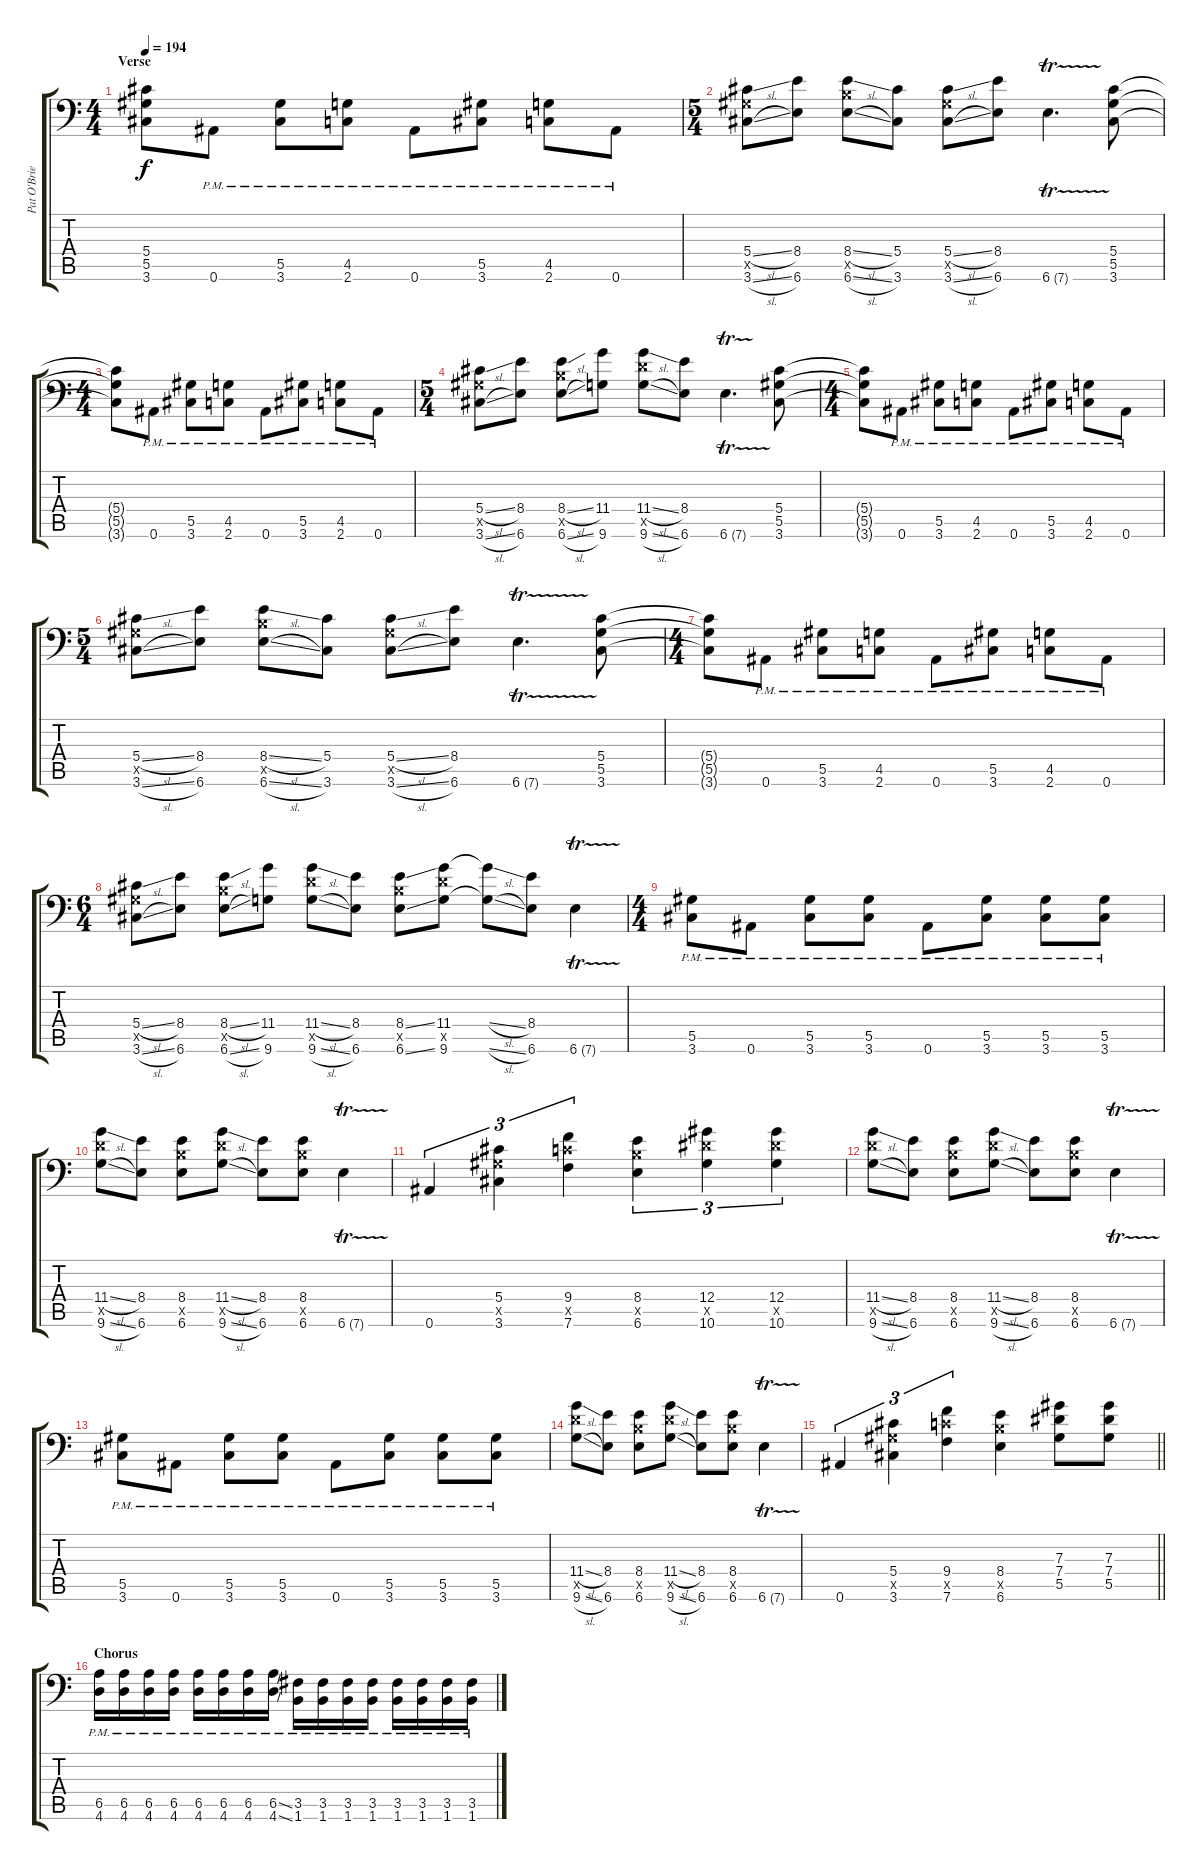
\track ("Pat O'Brien" "Pat O'Brie") {instrument distortionguitar}
\staff {score tabs}
\tuning (Bb3 F3 Db3 Ab2 Eb2 Bb1) {hide}
\ts (4 4)
\section ("" "Verse")
\tempo 194
\clef f4
\ks c
(5.4{t} 5.5{t} 3.6{t}).8{dy f} 0.6{pm}.8 (5.5{pm} 3.6{pm}).8 (4.5{pm} 2.6{pm}).8 0.6{pm}.8 (5.5{pm} 3.6{pm}).8 (4.5{pm} 2.6{pm}).8 0.6{pm}.8 |
\ts (5 4)
(5.4{sl} 5.5{x} 3.6{sl}).8 (8.4 6.6).8 (8.4{sl} 8.5{x} 6.6{sl}).8 (5.4 3.6).8 (5.4{sl} 5.5{x} 3.6{sl}).8 (8.4 6.6).8 6.6{tr (7 16)}.4{d} (5.4 5.5 3.6).8 |
\ts (4 4)
(5.4{t} 5.5{t} 3.6{t}).8 0.6{pm}.8 (5.5{pm} 3.6{pm}).8 (4.5{pm} 2.6{pm}).8 0.6{pm}.8 (5.5{pm} 3.6{pm}).8 (4.5{pm} 2.6{pm}).8 0.6{pm}.8 |
\ts (5 4)
(5.4{sl} 5.5{x} 3.6{sl}).8 (8.4 6.6).8 (8.4{sl} 8.5{x} 6.6{sl}).8 (11.4 9.6).8 (11.4{sl} 11.5{x} 9.6{sl}).8 (8.4 6.6).8 6.6{tr (7 16)}.4{d} (5.4 5.5 3.6).8 |
\ts (4 4)
(5.4{t} 5.5{t} 3.6{t}).8 0.6{pm}.8 (5.5{pm} 3.6{pm}).8 (4.5{pm} 2.6{pm}).8 0.6{pm}.8 (5.5{pm} 3.6{pm}).8 (4.5{pm} 2.6{pm}).8 0.6{pm}.8 |
\ts (5 4)
(5.4{sl} 5.5{x} 3.6{sl}).8 (8.4 6.6).8 (8.4{sl} 8.5{x} 6.6{sl}).8 (5.4 3.6).8 (5.4{sl} 5.5{x} 3.6{sl}).8 (8.4 6.6).8 6.6{tr (7 16)}.4{d} (5.4 5.5 3.6).8 |
\ts (4 4)
(5.4{t} 5.5{t} 3.6{t}).8 0.6{pm}.8 (5.5{pm} 3.6{pm}).8 (4.5{pm} 2.6{pm}).8 0.6{pm}.8 (5.5{pm} 3.6{pm}).8 (4.5{pm} 2.6{pm}).8 0.6{pm}.8 |
\ts (6 4)
(5.4{sl} 5.5{x} 3.6{sl}).8 (8.4 6.6).8 (8.4{sl} 8.5{x} 6.6{sl}).8 (11.4 9.6).8 (11.4{sl} 11.5{x} 9.6{sl}).8 (8.4 6.6).8 (8.4{ss} 8.5{x} 6.6{ss}).8 (11.4 11.5{x} 9.6).8 (11.4{sl t} 9.6{sl t}).8 (8.4 6.6).8 6.6{tr (7 16)}.4 |
\ts (4 4)
(5.5{pm} 3.6{pm}).8 0.6{pm}.8 (5.5{pm} 3.6{pm}).8 (5.5{pm} 3.6{pm}).8 0.6{pm}.8 (5.5{pm} 3.6{pm}).8 (5.5{pm} 3.6{pm}).8 (5.5{pm} 3.6{pm}).8 |
(11.4{sl} 11.5{x} 9.6{sl}).8 (8.4 6.6).8 (8.4 8.5{x} 6.6).8 (11.4{sl} 11.5{x} 9.6{sl}).8 (8.4 6.6).8 (8.4 8.5{x} 6.6).8 6.6{tr (7 16)}.4 |
0.6.4{tu (3 2)} (5.4 5.5{x} 3.6).4{tu (3 2)} (9.4 9.5{x} 7.6).4{tu (3 2)} (8.4 8.5{x} 6.6).4{tu (3 2)} (12.4 12.5{x} 10.6).4{tu (3 2)} (12.4 12.5{x} 10.6).4{tu (3 2)} |
(11.4{sl} 11.5{x} 9.6{sl}).8 (8.4 6.6).8 (8.4 8.5{x} 6.6).8 (11.4{sl} 11.5{x} 9.6{sl}).8 (8.4 6.6).8 (8.4 8.5{x} 6.6).8 6.6{tr (7 16)}.4 |
(5.5{pm} 3.6{pm}).8 0.6{pm}.8 (5.5{pm} 3.6{pm}).8 (5.5{pm} 3.6{pm}).8 0.6{pm}.8 (5.5{pm} 3.6{pm}).8 (5.5{pm} 3.6{pm}).8 (5.5{pm} 3.6{pm}).8 |
(11.4{sl} 11.5{x} 9.6{sl}).8 (8.4 6.6).8 (8.4 8.5{x} 6.6).8 (11.4{sl} 11.5{x} 9.6{sl}).8 (8.4 6.6).8 (8.4 8.5{x} 6.6).8 6.6{tr (7 16)}.4 |
\barLineRight lightlight
0.6.4{tu (3 2)} (5.4 5.5{x} 3.6).4{tu (3 2)} (9.4 9.5{x} 7.6).4{tu (3 2)} (8.4 8.5{x} 6.6).4 (7.3 7.4 5.5).8 (7.3 7.4 5.5).8 |
\section ("" "Chorus")
(6.5{pm} 4.6{pm}).16 (6.5{pm} 4.6{pm}).16 (6.5{pm} 4.6{pm}).16 (6.5{pm} 4.6{pm}).16 (6.5{pm} 4.6{pm}).16 (6.5{pm} 4.6{pm}).16 (6.5{pm} 4.6{pm}).16 (6.5{ss pm} 4.6{ss pm}).16 (3.5{pm} 1.6{pm}).16 (3.5{pm} 1.6{pm}).16 (3.5{pm} 1.6{pm}).16 (3.5{pm} 1.6{pm}).16 (3.5{pm} 1.6{pm}).16 (3.5{pm} 1.6{pm}).16 (3.5{pm} 1.6{pm}).16 (3.5{pm} 1.6{pm}).16
